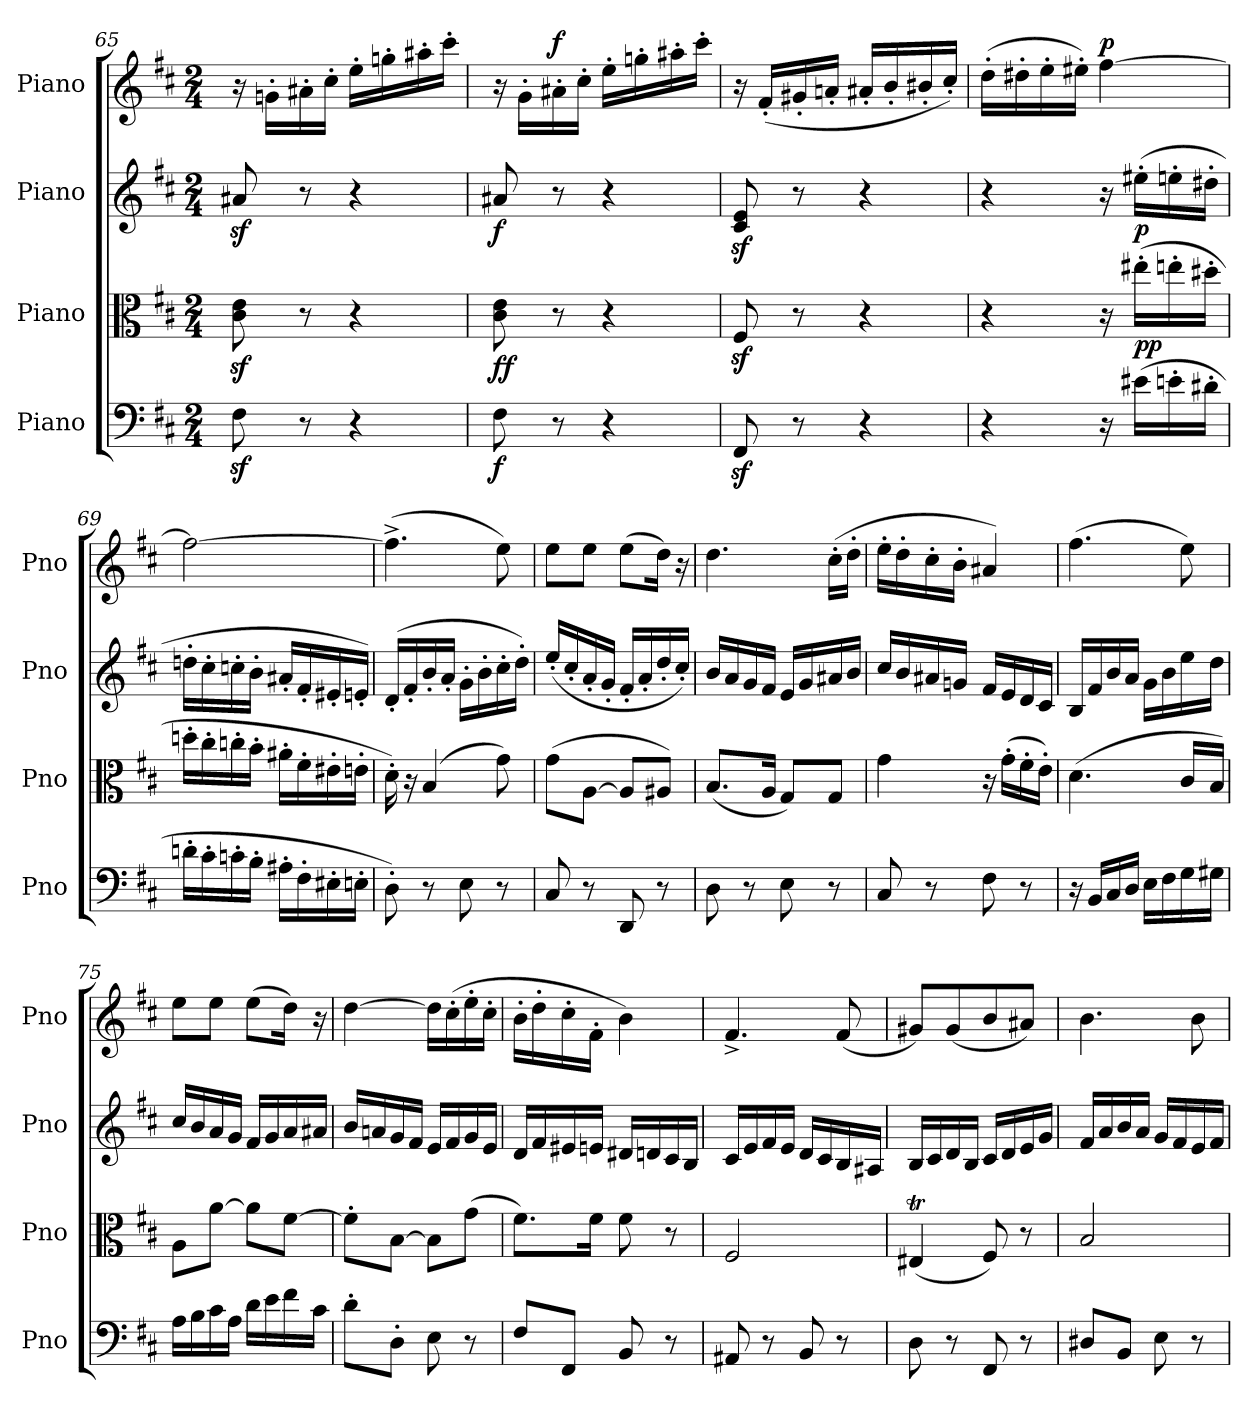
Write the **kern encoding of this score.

**kern	**dynam	**kern	**dynam	**kern	**dynam	**kern	**dynam
*part4	*part4	*part3	*part3	*part2	*part2	*part1	*part1
*staff4	*staff4	*staff3	*staff3	*staff2	*staff2	*staff1	*staff1
*I"Piano	*	*I"Piano	*	*I"Piano	*	*I"Piano	*
*I'Pno	*	*I'Pno	*	*I'Pno	*	*I'Pno	*
!!LO:PB:g=z
*clefF4	*	*clefC3	*	*clefG2	*	*clefG2	*
*k[f#c#]	*	*k[f#c#]	*	*k[f#c#]	*	*k[f#c#]	*
*M2/4	*	*M2/4	*	*M2/4	*	*M2/4	*
=65	=65	=65	=65	=65	=65	=65	=65
8F#z>\	.	8c#\z> 8e\z>	.	8a#Xz>/	.	16r	.
.	.	.	.	.	.	16gn'\LL	.
8r	.	8r	.	8r	.	16a#X'\	.
.	.	.	.	.	.	16cc#'\JJ	.
4r	.	4r	.	4r	.	16ee'\LL	.
.	.	.	.	.	.	16ggn'\	.
.	.	.	.	.	.	16aa#X'\	.
.	.	.	.	.	.	16ccc#'\JJ	.
=66	=66	=66	=66	=66	=66	=66	=66
!	!LO:DY:b	!	!LO:DY:b	!	!	!	!
!	!	!	!LO:DY:n=1:b	!	!LO:DY:b	!	!
8F#\	f	8c#\ 8e\	f f	8a#X/	f	16r	.
.	.	.	.	.	.	16g'\LL	.
!	!	!	!	!	!	!	!LO:DY:a
8r	.	8r	.	8r	.	16a#X'\	f
.	.	.	.	.	.	16cc#'\JJ	.
4r	.	4r	.	4r	.	16ee'\LL	.
.	.	.	.	.	.	16ggn'\	.
.	.	.	.	.	.	16aa#X'\	.
.	.	.	.	.	.	16ccc#'\JJ	.
=67	=67	=67	=67	=67	=67	=67	=67
8FF#z</	.	8F#z</	.	8c#/z< 8e/z<	.	16r	.
.	.	.	.	.	.	(16f#'/LL	.
8r	.	8r	.	8r	.	16g#X'/	.
.	.	.	.	.	.	16an'/JJ	.
4r	.	4r	.	4r	.	16a#X'/LL	.
.	.	.	.	.	.	16b'/	.
.	.	.	.	.	.	16b#X'/	.
.	.	.	.	.	.	16cc#'/JJ)	.
=68	=68	=68	=68	=68	=68	=68	=68
4r	.	4r	.	4r	.	(16dd'\LL	.
.	.	.	.	.	.	16dd#X'\	.
.	.	.	.	.	.	16ee'\	.
.	.	.	.	.	.	16ee#X'\JJ)	.
!	!	!	!	!	!	!	!LO:DY:a
16r	.	16r	.	16r	.	[4ff#\	p
!	!LO:DY:a	!	!	!	!	!	!
!	!LO:DY:n=1:b	!	!LO:DY:a	!	!	!	!
(16e#X\LL	p p	(16ee#X'\LL	p	(16ee#X'\LL	.	.	.
16en'\	.	16een'\	.	16een'\	.	.	.
16d#X'\JJ	.	16dd#X'\JJ	.	16dd#X'\JJ	.	.	.
=69	=69	=69	=69	=69	=69	=69	=69
16dn'\LL	.	16ddn'\LL	.	16ddn'\LL	.	2ff#\_	.
16c#'\	.	16cc#'\	.	16cc#'\	.	.	.
16cn'\	.	16ccn'\	.	16ccn'\	.	.	.
16B'\JJ	.	16b'\JJ	.	16b'\JJ	.	.	.
16A#X'\LL	.	16a#X'\LL	.	16a#X'/LL	.	.	.
16F#'\	.	16f#'\	.	16f#'/	.	.	.
16E#X'\	.	16e#X'\	.	16e#X'/	.	.	.
16En'\JJ	.	16en'\JJ	.	16en'/JJ)	.	.	.
=70	=70	=70	=70	=70	=70	=70	=70
8D'\)	.	16d'\)	.	(16d'/LL	.	(4.ff#^\]	.
.	.	16r	.	16f#'/	.	.	.
8r	.	(4B/	.	16b'/	.	.	.
.	.	.	.	16a'/JJ	.	.	.
8E\	.	.	.	16g'\LL	.	.	.
.	.	.	.	16b'\	.	.	.
8r	.	8g\)	.	16cc#'\	.	8ee\)	.
.	.	.	.	16dd'\JJ)	.	.	.
!!LO:LB:g=z
=71	=71	=71	=71	=71	=71	=71	=71
8C#/	.	(8g\L	.	(16ee'/LL	.	8ee\L	.
.	.	.	.	16cc#'/	.	.	.
8r	.	[8A\J	.	16a'/	.	8ee\J	.
.	.	.	.	16g'/JJ	.	.	.
8DD/	.	8A/L]	.	16f#'/LL	.	(8ee\L	.
.	.	.	.	16a'/	.	.	.
8r	.	8A#X/J)	.	16dd'/	.	16dd\Jk)	.
.	.	.	.	16cc#'/JJ)	.	16r	.
=72	=72	=72	=72	=72	=72	=72	=72
8D\	.	(8.B/L	.	16b/LL	.	4.dd\	.
.	.	.	.	16a/	.	.	.
8r	.	.	.	16g/	.	.	.
.	.	16A/Jk	.	16f#/JJ	.	.	.
8E\	.	8G/L)	.	16e/LL	.	.	.
.	.	.	.	16g/	.	.	.
8r	.	8G/J	.	16a#X/	.	(16cc#'\LL	.
.	.	.	.	16b/JJ	.	16dd'\JJ	.
!!LO:PB:g=z
=73	=73	=73	=73	=73	=73	=73	=73
8C#/	.	4g\	.	16cc#/LL	.	16ee'\LL	.
.	.	.	.	16b/	.	16dd'\	.
8r	.	.	.	16a#X/	.	16cc#'\	.
.	.	.	.	16gn/JJ	.	16b'\JJ	.
8F#\	.	16r	.	16f#/LL	.	4a#X/)	.
.	.	(16g'\LL	.	16e/	.	.	.
8r	.	16f#'\	.	16d/	.	.	.
.	.	16e'\JJ)	.	16c#/JJ	.	.	.
=74	=74	=74	=74	=74	=74	=74	=74
16r	.	(4.d\	.	16B/LL	.	(4.ff#\	.
16BB/LL	.	.	.	16f#/	.	.	.
16C#/	.	.	.	16b/	.	.	.
16D/JJ	.	.	.	16a/JJ	.	.	.
16E\LL	.	.	.	16g\LL	.	.	.
16F#\	.	.	.	16b\	.	.	.
16G\	.	16c#/LL	.	16ee\	.	8ee\)	.
16G#X\JJ	.	16B/JJ)	.	16dd\JJ	.	.	.
=75	=75	=75	=75	=75	=75	=75	=75
16A\LL	.	8A\L	.	16cc#/LL	.	8ee\L	.
16B\	.	.	.	16b/	.	.	.
16c#\	.	[8a\J	.	16a/	.	8ee\J	.
16A\JJ	.	.	.	16g/JJ	.	.	.
16d\LL	.	8a\L]	.	16f#/LL	.	(8ee\L	.
16e\	.	.	.	16g/	.	.	.
16f#\	.	[8f#\J	.	16a/	.	16dd\Jk)	.
16c#\JJ	.	.	.	16a#X/JJ	.	16r	.
=76	=76	=76	=76	=76	=76	=76	=76
8d'\L	.	8f#'\L]	.	16b/LL	.	[4dd\	.
.	.	.	.	16an/	.	.	.
8D'\J	.	[8B\J	.	16g/	.	.	.
.	.	.	.	16f#/JJ	.	.	.
8E\	.	8B\L]	.	16e/LL	.	16dd\LL]	.
.	.	.	.	16f#/	.	(16cc#'\	.
8r	.	(8g\J	.	16g/	.	16ee'\	.
.	.	.	.	16e/JJ	.	16cc#'\JJ	.
=77	=77	=77	=77	=77	=77	=77	=77
8F#/L	.	8.f#\L)	.	16d/LL	.	16b'\LL	.
.	.	.	.	16f#/	.	16dd'\	.
8FF#/J	.	.	.	16e#X/	.	16cc#'\	.
.	.	16f#\Jk	.	16en/JJ	.	16f#'\JJ	.
8BB/	.	8f#\	.	16d#X/LL	.	4b\)	.
.	.	.	.	16dn/	.	.	.
8r	.	8r	.	16c#/	.	.	.
.	.	.	.	16B/JJ	.	.	.
=78	=78	=78	=78	=78	=78	=78	=78
8AA#X/	.	2F#/	.	16c#/LL	.	4.f#^/	.
.	.	.	.	16e/	.	.	.
8r	.	.	.	16f#/	.	.	.
.	.	.	.	16e/JJ	.	.	.
8BB/	.	.	.	16d/LL	.	.	.
.	.	.	.	16c#/	.	.	.
8r	.	.	.	16B/	.	(8f#/	.
.	.	.	.	16A#X/JJ	.	.	.
=79	=79	=79	=79	=79	=79	=79	=79
8D\	.	(4E#Xt/	.	16B/LL	.	8g#X/L)	.
.	.	.	.	16c#/	.	.	.
8r	.	.	.	16d/	.	(8g#/	.
.	.	.	.	16B/JJ	.	.	.
8FF#/	.	8F#/)	.	16c#/LL	.	8b/	.
.	.	.	.	16d/	.	.	.
8r	.	8r	.	16e/	.	8a#X/J)	.
.	.	.	.	16g/JJ	.	.	.
!!LO:LB:g=z
=80	=80	=80	=80	=80	=80	=80	=80
8D#X/L	.	2B/	.	16f#/LL	.	4.b\	.
.	.	.	.	16a/	.	.	.
8BB/J	.	.	.	16b/	.	.	.
.	.	.	.	16a/JJ	.	.	.
8E\	.	.	.	16g/LL	.	.	.
.	.	.	.	16f#/	.	.	.
8r	.	.	.	16e/	.	8b\	.
.	.	.	.	16f#/JJ	.	.	.
=	=	=	=	=	=	=	=
*-	*-	*-	*-	*-	*-	*-	*-
